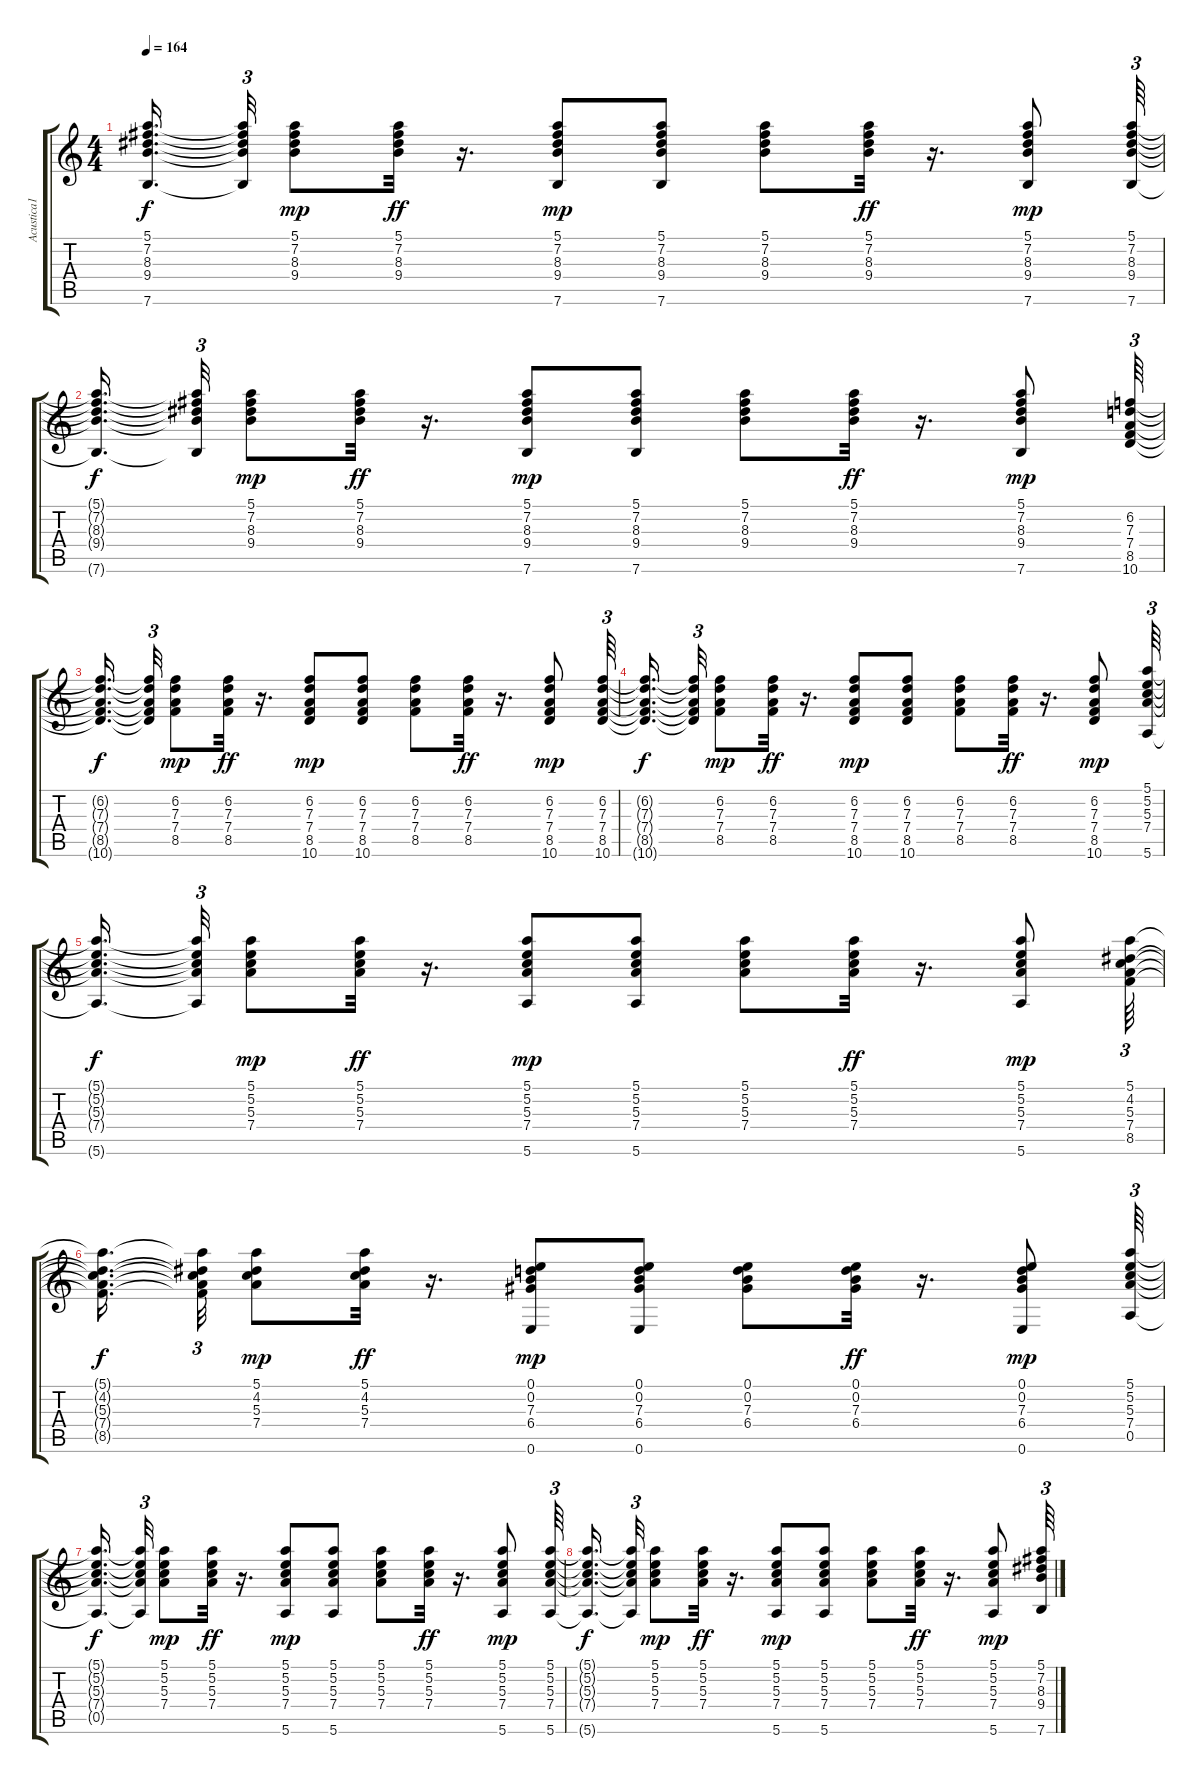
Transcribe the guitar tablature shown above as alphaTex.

\track ("Acustica1" "Acustica1") {instrument acousticguitarsteel}
\staff {score tabs}
\tuning (E4 B3 G3 D3 A2 E2) {hide}
\ts (4 4)
\tempo 164
\clef g2
\ks c
(5.1{t} 7.2{t} 8.3{t} 9.4{t} 7.6{t}).16{d dy f beam splitsecondary} (5.1{t} 7.2{t} 8.3{t} 9.4{t} 7.6{t}).32{tu (3 2)} (5.1 7.2 8.3 9.4).8{dy mp} (5.1 7.2 8.3 9.4).32{dy ff} r.16{d} (5.1 7.2 8.3 9.4 7.6).8{dy mp} (5.1 7.2 8.3 9.4 7.6).8 (5.1 7.2 8.3 9.4).8 (5.1 7.2 8.3 9.4).32{dy ff} r.16{d} (5.1 7.2 8.3 9.4 7.6).8{dy mp} (5.1 7.2 8.3 9.4 7.6).64{tu (3 2)} |
(5.1{t} 7.2{t} 8.3{t} 9.4{t} 7.6{t}).16{d dy f beam splitsecondary} (5.1{t} 7.2{t} 8.3{t} 9.4{t} 7.6{t}).32{tu (3 2)} (5.1 7.2 8.3 9.4).8{dy mp} (5.1 7.2 8.3 9.4).32{dy ff} r.16{d} (5.1 7.2 8.3 9.4 7.6).8{dy mp} (5.1 7.2 8.3 9.4 7.6).8 (5.1 7.2 8.3 9.4).8 (5.1 7.2 8.3 9.4).32{dy ff} r.16{d} (5.1 7.2 8.3 9.4 7.6).8{dy mp} (6.2 7.3 7.4 8.5 10.6).64{tu (3 2)} |
(6.2{t} 7.3{t} 7.4{t} 8.5{t} 10.6{t}).16{d dy f beam splitsecondary} (6.2{t} 7.3{t} 7.4{t} 8.5{t} 10.6{t}).32{tu (3 2)} (6.2 7.3 7.4 8.5).8{dy mp} (6.2 7.3 7.4 8.5).32{dy ff} r.16{d} (6.2 7.3 7.4 8.5 10.6).8{dy mp} (6.2 7.3 7.4 8.5 10.6).8 (6.2 7.3 7.4 8.5).8 (6.2 7.3 7.4 8.5).32{dy ff} r.16{d} (6.2 7.3 7.4 8.5 10.6).8{dy mp} (6.2 7.3 7.4 8.5 10.6).64{tu (3 2)} |
(6.2{t} 7.3{t} 7.4{t} 8.5{t} 10.6{t}).16{d dy f beam splitsecondary} (6.2{t} 7.3{t} 7.4{t} 8.5{t} 10.6{t}).32{tu (3 2)} (6.2 7.3 7.4 8.5).8{dy mp} (6.2 7.3 7.4 8.5).32{dy ff} r.16{d} (6.2 7.3 7.4 8.5 10.6).8{dy mp} (6.2 7.3 7.4 8.5 10.6).8 (6.2 7.3 7.4 8.5).8 (6.2 7.3 7.4 8.5).32{dy ff} r.16{d} (6.2 7.3 7.4 8.5 10.6).8{dy mp} (5.1 5.2 5.3 7.4 5.6).64{tu (3 2)} |
(5.1{t} 5.2{t} 5.3{t} 7.4{t} 5.6{t}).16{d dy f beam splitsecondary} (5.1{t} 5.2{t} 5.3{t} 7.4{t} 5.6{t}).32{tu (3 2)} (5.1 5.2 5.3 7.4).8{dy mp} (5.1 5.2 5.3 7.4).32{dy ff} r.16{d} (5.1 5.2 5.3 7.4 5.6).8{dy mp} (5.1 5.2 5.3 7.4 5.6).8 (5.1 5.2 5.3 7.4).8 (5.1 5.2 5.3 7.4).32{dy ff} r.16{d} (5.1 5.2 5.3 7.4 5.6).8{dy mp} (5.1 4.2 5.3 7.4 8.5).64{tu (3 2)} |
(5.1{t} 4.2{t} 5.3{t} 7.4{t} 8.5{t}).16{d dy f beam splitsecondary} (5.1{t} 4.2{t} 5.3{t} 7.4{t} 8.5{t}).32{tu (3 2)} (5.1 4.2 5.3 7.4).8{dy mp} (5.1 4.2 5.3 7.4).32{dy ff} r.16{d} (0.1 0.2 7.3 6.4 0.6).8{dy mp} (0.1 0.2 7.3 6.4 0.6).8 (0.1 0.2 7.3 6.4).8 (0.1 0.2 7.3 6.4).32{dy ff} r.16{d} (0.1 0.2 7.3 6.4 0.6).8{dy mp} (5.1 5.2 5.3 7.4 0.5).64{tu (3 2)} |
(5.1{t} 5.2{t} 5.3{t} 7.4{t} 0.5{t}).16{d dy f beam splitsecondary} (5.1{t} 5.2{t} 5.3{t} 7.4{t} 0.5{t}).32{tu (3 2)} (5.1 5.2 5.3 7.4).8{dy mp} (5.1 5.2 5.3 7.4).32{dy ff} r.16{d} (5.1 5.2 5.3 7.4 5.6).8{dy mp} (5.1 5.2 5.3 7.4 5.6).8 (5.1 5.2 5.3 7.4).8 (5.1 5.2 5.3 7.4).32{dy ff} r.16{d} (5.1 5.2 5.3 7.4 5.6).8{dy mp} (5.1 5.2 5.3 7.4 5.6).64{tu (3 2)} |
(5.1{t} 5.2{t} 5.3{t} 7.4{t} 5.6{t}).16{d dy f beam splitsecondary} (5.1{t} 5.2{t} 5.3{t} 7.4{t} 5.6{t}).32{tu (3 2)} (5.1 5.2 5.3 7.4).8{dy mp} (5.1 5.2 5.3 7.4).32{dy ff} r.16{d} (5.1 5.2 5.3 7.4 5.6).8{dy mp} (5.1 5.2 5.3 7.4 5.6).8 (5.1 5.2 5.3 7.4).8 (5.1 5.2 5.3 7.4).32{dy ff} r.16{d} (5.1 5.2 5.3 7.4 5.6).8{dy mp} (5.1 7.2 8.3 9.4 7.6).64{tu (3 2)}
